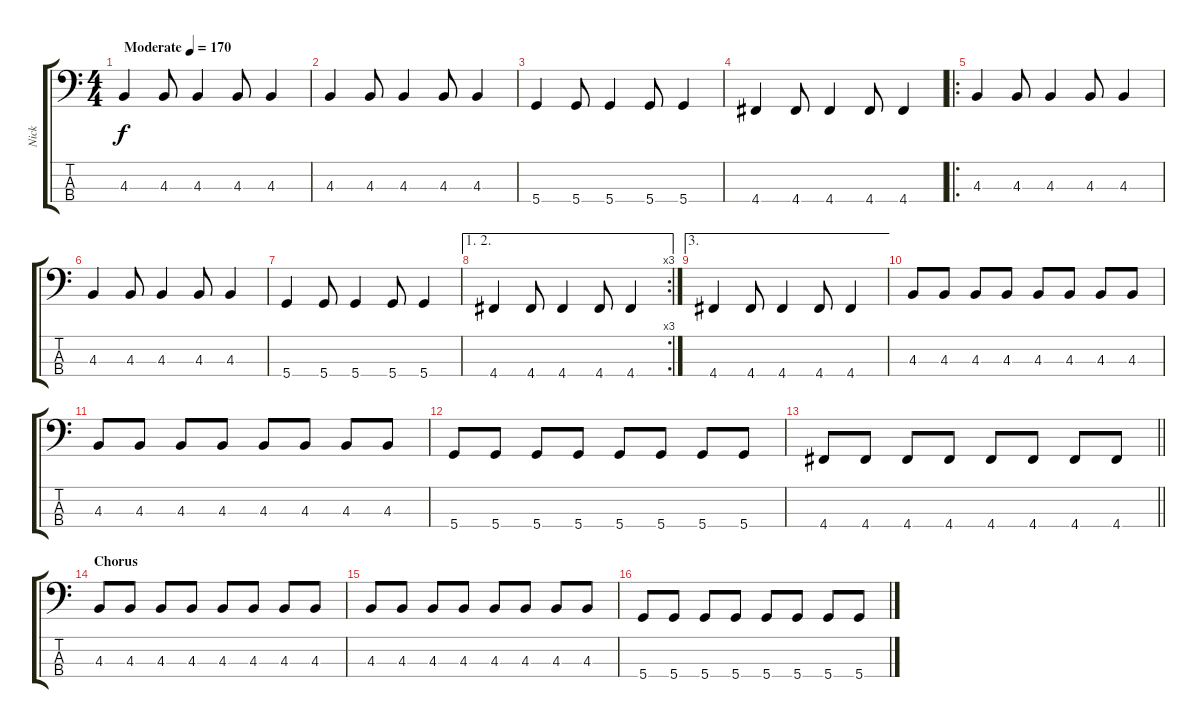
\track ("Nick" "Nick") {instrument electricbassfinger}
\staff {score tabs}
\tuning (F2 C2 G1 D1) {hide}
\ts (4 4)
\tempo (170 "Moderate")
\clef f4
\ks c
4.3.4{dy f instrument electricbassfinger} 4.3.8 4.3.4 4.3.8 4.3.4 |
4.3.4 4.3.8 4.3.4 4.3.8 4.3.4 |
5.4.4 5.4.8 5.4.4 5.4.8 5.4.4 |
4.4.4 4.4.8 4.4.4 4.4.8 4.4.4 |
\ro
4.3.4 4.3.8 4.3.4 4.3.8 4.3.4 |
4.3.4 4.3.8 4.3.4 4.3.8 4.3.4 |
5.4.4 5.4.8 5.4.4 5.4.8 5.4.4 |
\ae (1 2)
\rc 3
4.4.4 4.4.8 4.4.4 4.4.8 4.4.4 |
\ae 3
4.4.4 4.4.8 4.4.4 4.4.8 4.4.4 |
4.3.8 4.3.8 4.3.8 4.3.8 4.3.8 4.3.8 4.3.8 4.3.8 |
4.3.8 4.3.8 4.3.8 4.3.8 4.3.8 4.3.8 4.3.8 4.3.8 |
5.4.8 5.4.8 5.4.8 5.4.8 5.4.8 5.4.8 5.4.8 5.4.8 |
\barLineRight lightlight
4.4.8 4.4.8 4.4.8 4.4.8 4.4.8 4.4.8 4.4.8 4.4.8 |
\section ("" "Chorus")
4.3.8 4.3.8 4.3.8 4.3.8 4.3.8 4.3.8 4.3.8 4.3.8 |
4.3.8 4.3.8 4.3.8 4.3.8 4.3.8 4.3.8 4.3.8 4.3.8 |
5.4.8 5.4.8 5.4.8 5.4.8 5.4.8 5.4.8 5.4.8 5.4.8
